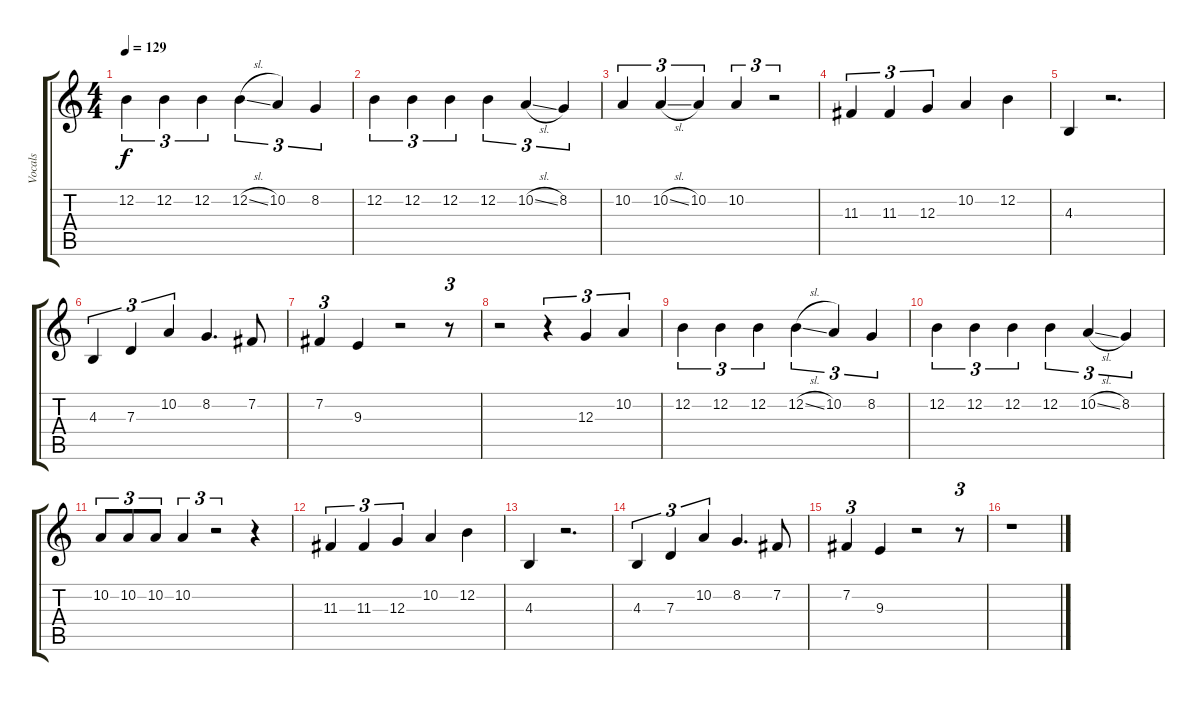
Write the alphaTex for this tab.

\track ("Vocals" "Vocals") {instrument flute}
\staff {score tabs}
\tuning (E4 B3 G3 D3 A2 E2) {hide}
\ts (4 4)
\tempo 129
\clef g2
\ks c
12.2.4{tu (3 2) dy f} 12.2.4{tu (3 2)} 12.2.4{tu (3 2)} 12.2{sl}.4{tu (3 2)} 10.2.4{tu (3 2)} 8.2.4{tu (3 2)} |
12.2.4{tu (3 2)} 12.2.4{tu (3 2)} 12.2.4{tu (3 2)} 12.2.4{tu (3 2)} 10.2{sl}.4{tu (3 2)} 8.2.4{tu (3 2)} |
10.2.4{tu (3 2)} 10.2{sl}.4{tu (3 2)} 10.2.4{tu (3 2)} 10.2.4{tu (3 2)} r.2{tu (3 2)} |
11.3.4{tu (3 2)} 11.3.4{tu (3 2)} 12.3.4{tu (3 2)} 10.2.4 12.2.4 |
4.3.4 r.2{d} |
4.3.4{tu (3 2)} 7.3.4{tu (3 2)} 10.2.4{tu (3 2)} 8.2.4{d} 7.2.8 |
7.2.4{tu (3 2)} 9.3.4 r.2 r.8{tu (3 2)} |
r.2 r.4{tu (3 2)} 12.3.4{tu (3 2)} 10.2.4{tu (3 2)} |
12.2.4{tu (3 2)} 12.2.4{tu (3 2)} 12.2.4{tu (3 2)} 12.2{sl}.4{tu (3 2)} 10.2.4{tu (3 2)} 8.2.4{tu (3 2)} |
12.2.4{tu (3 2)} 12.2.4{tu (3 2)} 12.2.4{tu (3 2)} 12.2.4{tu (3 2)} 10.2{sl}.4{tu (3 2)} 8.2.4{tu (3 2)} |
10.2.8{tu (3 2)} 10.2.8{tu (3 2)} 10.2.8{tu (3 2)} 10.2.4{tu (3 2)} r.2{tu (3 2)} r.4 |
11.3.4{tu (3 2)} 11.3.4{tu (3 2)} 12.3.4{tu (3 2)} 10.2.4 12.2.4 |
4.3.4 r.2{d} |
4.3.4{tu (3 2)} 7.3.4{tu (3 2)} 10.2.4{tu (3 2)} 8.2.4{d} 7.2.8 |
7.2.4{tu (3 2)} 9.3.4 r.2 r.8{tu (3 2)} |
r.1
